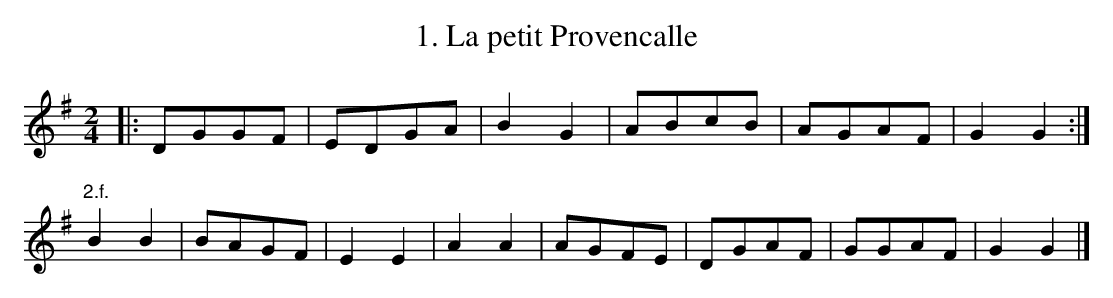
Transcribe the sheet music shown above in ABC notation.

X:1
T: 1. La petit Provencalle
M: 2/4
L: 1/8
K: G
|:\
DGGF | EDGA | B2G2 | ABcB | AGAF | G2G2 :|
"2.f."B2B2  | BAGF | E2E2 | A2A2 | AGFE | DGAF | GGAF | G2G2 |]
